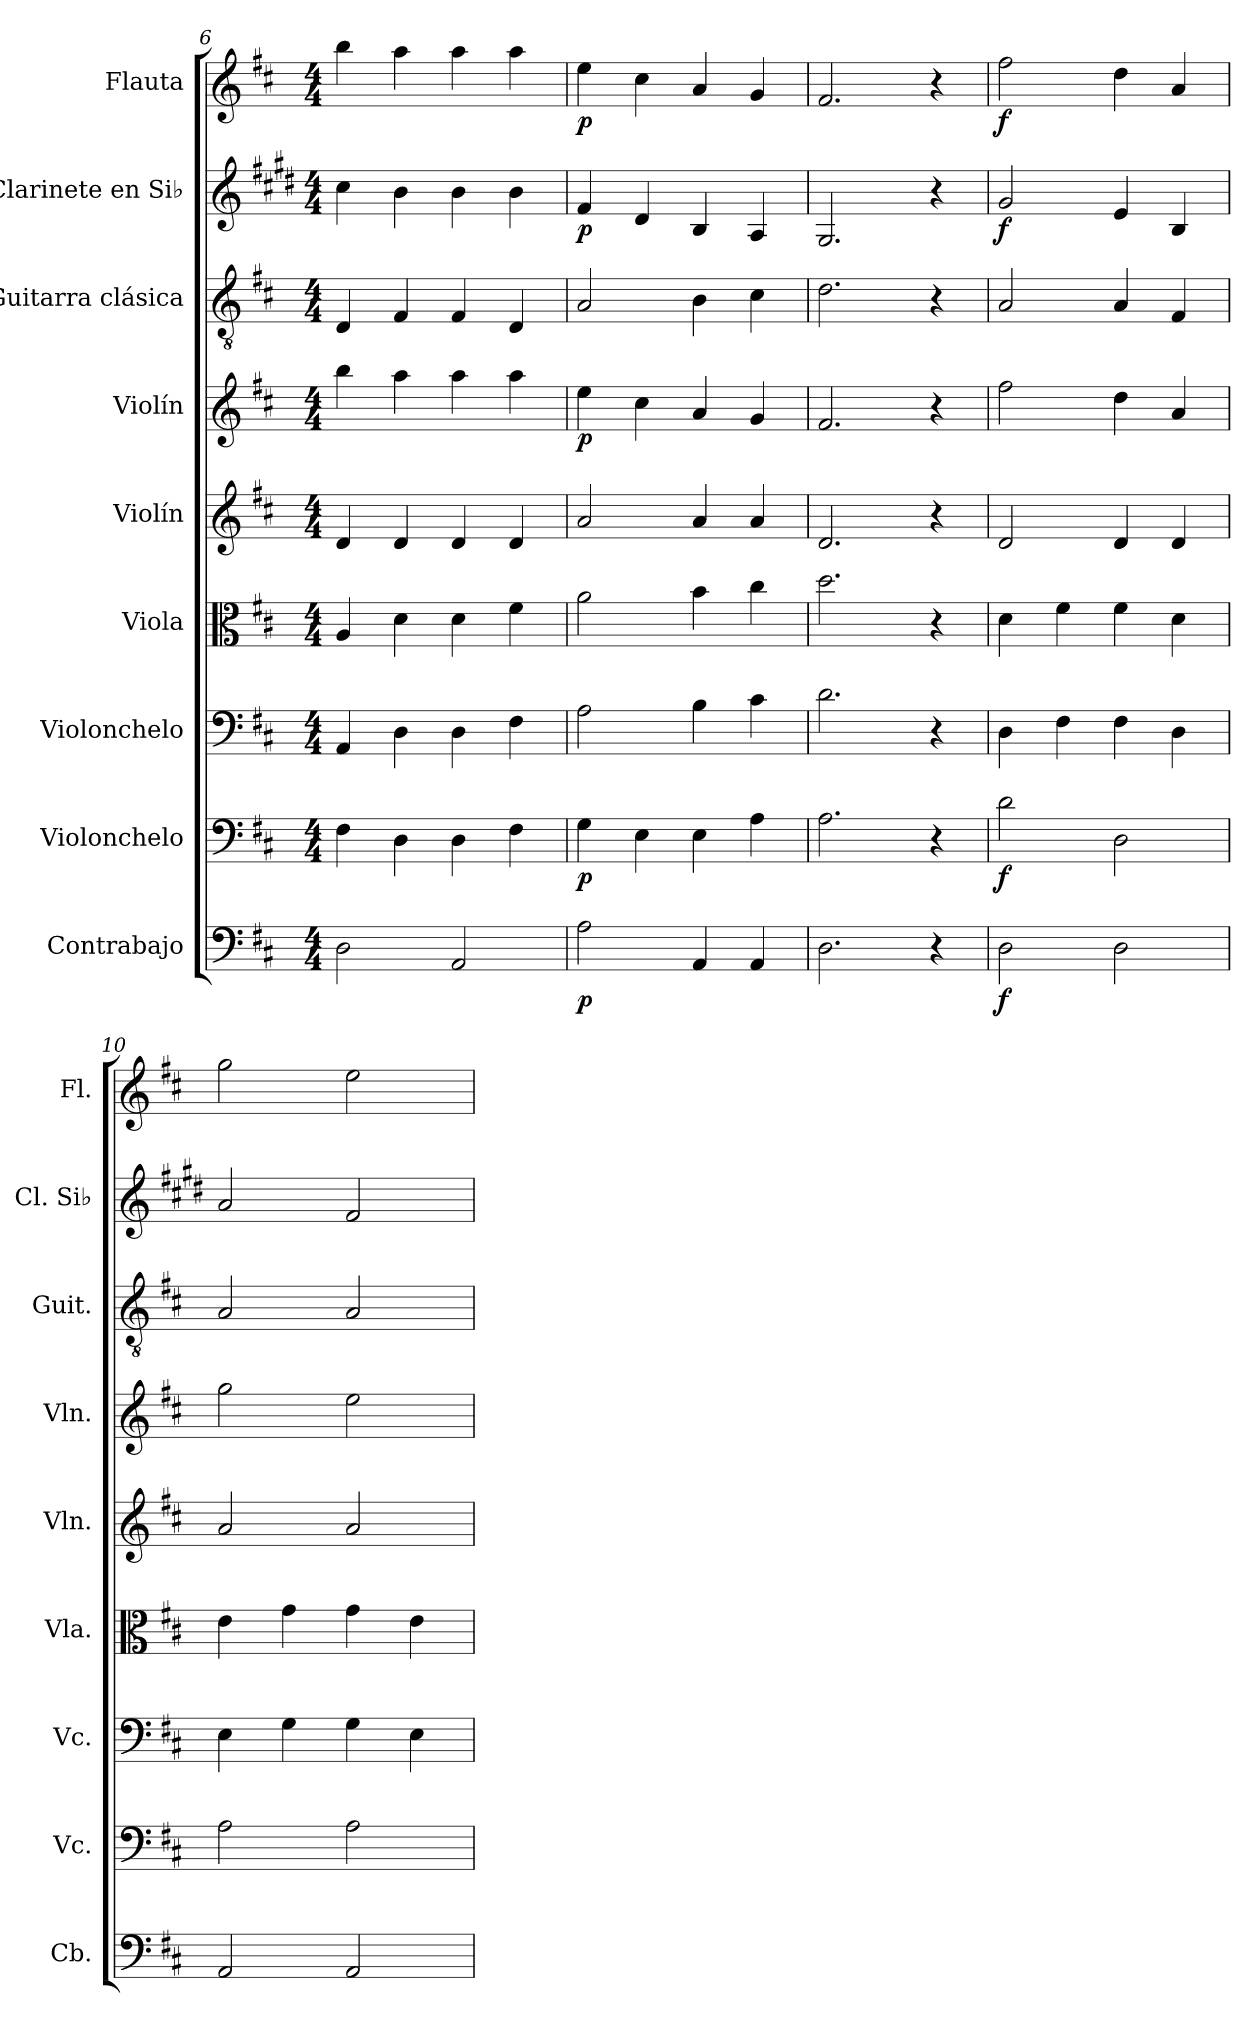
**kern	**dynam	**kern	**dynam	**kern	**kern	**kern	**kern	**dynam	**kern	**kern	**dynam	**kern	**dynam
*part9	*part9	*part8	*part8	*part7	*part6	*part5	*part4	*part4	*part3	*part2	*part2	*part1	*part1
*staff9	*staff9	*staff8	*staff8	*staff7	*staff6	*staff5	*staff4	*staff4	*staff3	*staff2	*staff2	*staff1	*staff1
*I"Contrabajo	*	*I"Violonchelo	*	*I"Violonchelo	*I"Viola	*I"Violín	*I"Violín	*	*I"Guitarra clásica	*I"Clarinete en Si♭	*	*I"Flauta	*
*I'Cb.	*	*I'Vc.	*	*I'Vc.	*I'Vla.	*I'Vln.	*I'Vln.	*	*I'Guit.	*I'Cl. Si♭	*	*I'Fl.	*
*clefF4	*	*clefF4	*	*clefF4	*clefC3	*clefG2	*clefG2	*	*clefGv2	*clefG2	*	*clefG2	*
*ITrd7c12	*	*	*	*	*	*	*	*	*	*ITrd1c2	*	*	*
*k[f#c#]	*	*k[f#c#]	*	*k[f#c#]	*k[f#c#]	*k[f#c#]	*k[f#c#]	*	*k[f#c#]	*k[f#c#]	*	*k[f#c#]	*
*M4/4	*	*M4/4	*	*M4/4	*M4/4	*M4/4	*M4/4	*	*M4/4	*M4/4	*	*M4/4	*
=6	=6	=6	=6	=6	=6	=6	=6	=6	=6	=6	=6	=6	=6
2DD\	.	4F#\	.	4AA/	4A/	4d/	4bb\	.	4D/	4b\	.	4bb\	.
.	.	4D\	.	4D\	4d\	4d/	4aa\	.	4F#/	4a\	.	4aa\	.
2AAA/	.	4D\	.	4D\	4d\	4d/	4aa\	.	4F#/	4a\	.	4aa\	.
.	.	4F#\	.	4F#\	4f#\	4d/	4aa\	.	4D/	4a\	.	4aa\	.
=7	=7	=7	=7	=7	=7	=7	=7	=7	=7	=7	=7	=7	=7
!	!LO:DY:b	!	!LO:DY:b	!	!	!	!	!LO:DY:b	!	!	!LO:DY:b	!	!LO:DY:b
2AA\	p	4G\	p	2A\	2a\	2a/	4ee\	p	2A/	4e/	p	4ee\	p
.	.	4E\	.	.	.	.	4cc#\	.	.	4c#/	.	4cc#\	.
4AAA/	.	4E\	.	4B\	4b\	4a/	4a/	.	4B\	4A/	.	4a/	.
4AAA/	.	4A\	.	4c#\	4cc#\	4a/	4g/	.	4c#\	4G/	.	4g/	.
=8	=8	=8	=8	=8	=8	=8	=8	=8	=8	=8	=8	=8	=8
2.DD\	.	2.A\	.	2.d\	2.dd\	2.d/	2.f#/	.	2.d\	2.F#/	.	2.f#/	.
4r	.	4r	.	4r	4r	4r	4r	.	4r	4r	.	4r	.
=9	=9	=9	=9	=9	=9	=9	=9	=9	=9	=9	=9	=9	=9
!	!LO:DY:b	!	!LO:DY:b	!	!	!	!	!	!	!	!LO:DY:b	!	!LO:DY:b
2DD\	f	2d\	f	4D\	4d\	2d/	2ff#\	.	2A/	2f#/	f	2ff#\	f
.	.	.	.	4F#\	4f#\	.	.	.	.	.	.	.	.
2DD\	.	2D\	.	4F#\	4f#\	4d/	4dd\	.	4A/	4d/	.	4dd\	.
.	.	.	.	4D\	4d\	4d/	4a/	.	4F#/	4A/	.	4a/	.
=10	=10	=10	=10	=10	=10	=10	=10	=10	=10	=10	=10	=10	=10
2AAA/	.	2A\	.	4E\	4e\	2a/	2gg\	.	2A/	2g/	.	2gg\	.
.	.	.	.	4G\	4g\	.	.	.	.	.	.	.	.
2AAA/	.	2A\	.	4G\	4g\	2a/	2ee\	.	2A/	2e/	.	2ee\	.
.	.	.	.	4E\	4e\	.	.	.	.	.	.	.	.
=	=	=	=	=	=	=	=	=	=	=	=	=	=
*-	*-	*-	*-	*-	*-	*-	*-	*-	*-	*-	*-	*-	*-
